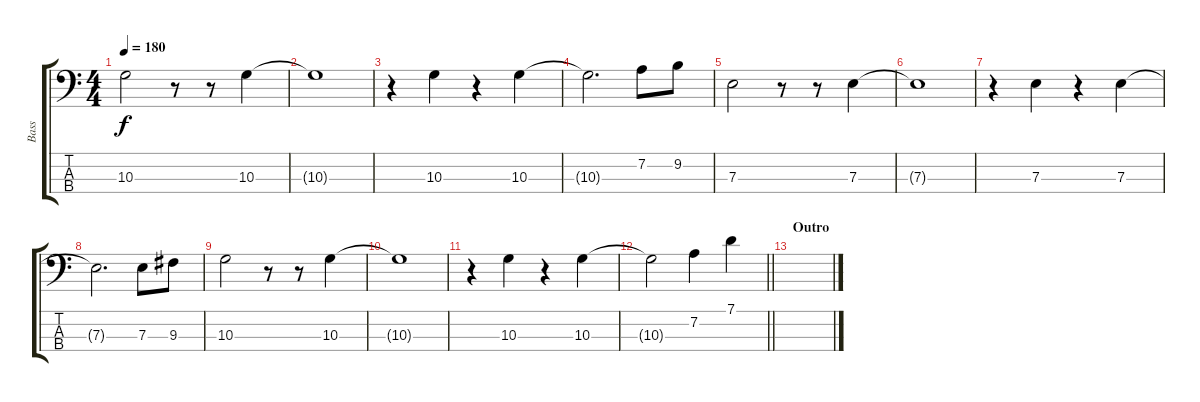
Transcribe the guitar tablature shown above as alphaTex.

\track ("Bass" "Bass") {instrument synthbass1}
\staff {score tabs}
\tuning (G2 D2 A1 E1) {hide}
\ts (4 4)
\tempo 180
\clef f4
\ks c
10.3.2{dy f} r.8 r.8 10.3.4 |
10.3{t}.1 |
r.4 10.3.4 r.4 10.3.4 |
10.3{t}.2{d} 7.2.8 9.2.8 |
7.3.2 r.8 r.8 7.3.4 |
7.3{t}.1 |
r.4 7.3.4 r.4 7.3.4 |
7.3{t}.2{d} 7.3.8 9.3.8 |
10.3.2 r.8 r.8 10.3.4 |
10.3{t}.1 |
r.4 10.3.4 r.4 10.3.4 |
\barLineRight lightlight
10.3{t}.2 7.2.4 7.1.4 |
\section ("" "Outro")
